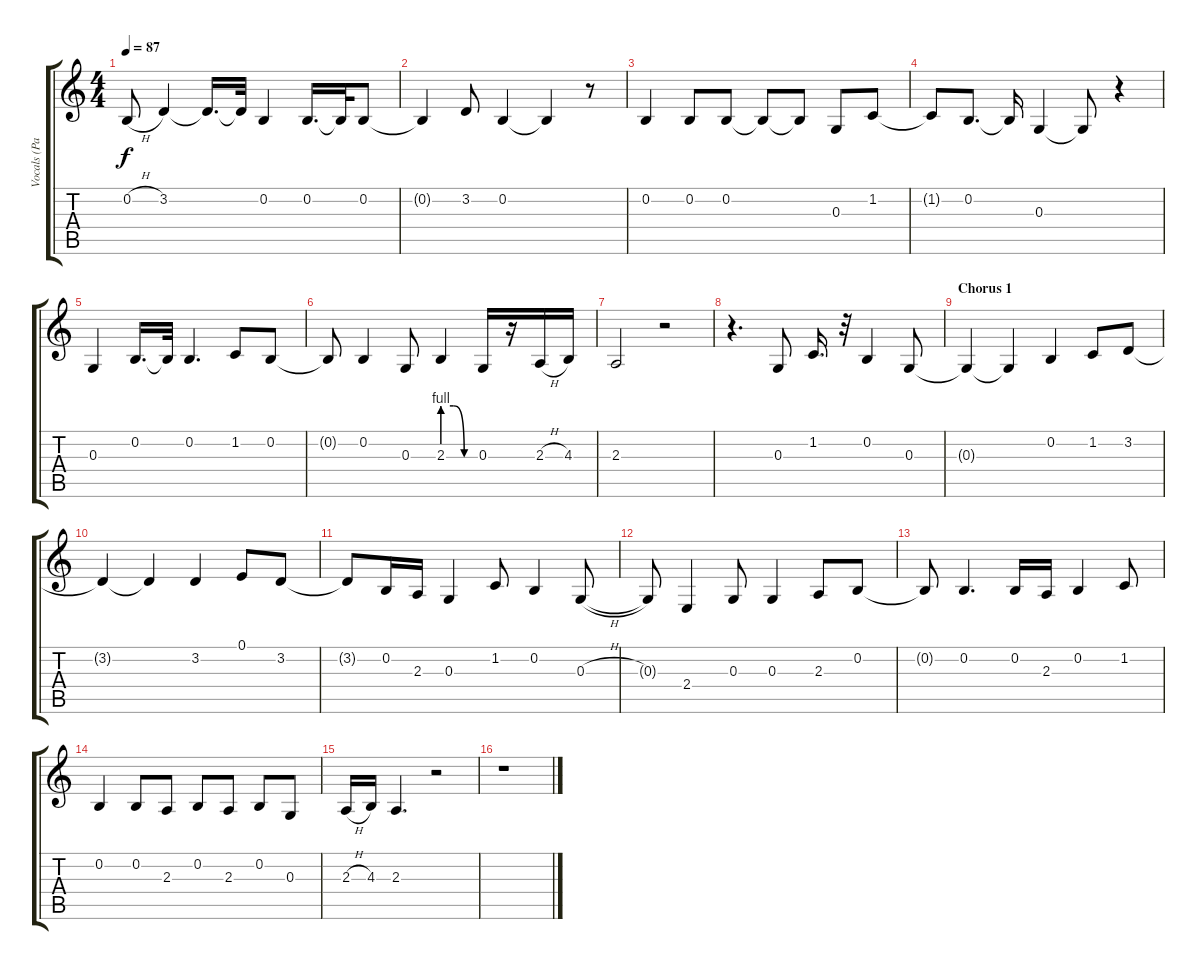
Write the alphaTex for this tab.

\track ("Vocals (Part I)" "Vocals (Pa") {instrument synthvoice}
\staff {score tabs}
\tuning (E4 B3 G3 D3 A2 E2) {hide}
\ts (4 4)
\tempo 87
\clef g2
\ks c
0.2{h}.8{dy f} 3.2.4 3.2{t}.16{d} 3.2{t}.32 0.2.4 0.2.16{d} 0.2{t}.32 0.2.8 |
0.2{t}.4 3.2.8 0.2.4 0.2{t}.4 r.8 |
0.2.4 0.2.8 0.2.8 0.2{t}.8 0.2{t}.8 0.3.8 1.2.8 |
1.2{t}.8 0.2.8{d} 0.2{t}.16 0.3.4 0.3{t}.8 r.4 |
0.3.4 0.2.16{d} 0.2{t}.32 0.2.4{d} 1.2.8 0.2.8 |
0.2{t}.8 0.2.4 0.3.8 2.3{be (custom 0 4 20 4 40 0 60 0)}.4 0.3.16 r.16 2.3{h}.16 4.3.16 |
2.3.2 r.2 |
r.4{d} 0.3.8 1.2.16{d} r.32 0.2.4 0.3.8 |
\section ("" "Chorus 1")
0.3{t}.4 0.3{t}.4 0.2.4 1.2.8 3.2.8 |
3.2{t}.4 3.2{t}.4 3.2.4 0.1.8 3.2.8 |
3.2{t}.8 0.2.16 2.3.16 0.3.4 1.2.8 0.2.4 0.3{h}.8 |
0.3{t}.8 2.4.4 0.3.8 0.3.4 2.3.8 0.2.8 |
0.2{t}.8 0.2.4{d} 0.2.16 2.3.16 0.2.4 1.2.8 |
0.2.4 0.2.8 2.3.8 0.2.8 2.3.8 0.2.8 0.3.8 |
2.3{h}.16 4.3.16 2.3.4{d} r.2 |
r.1
